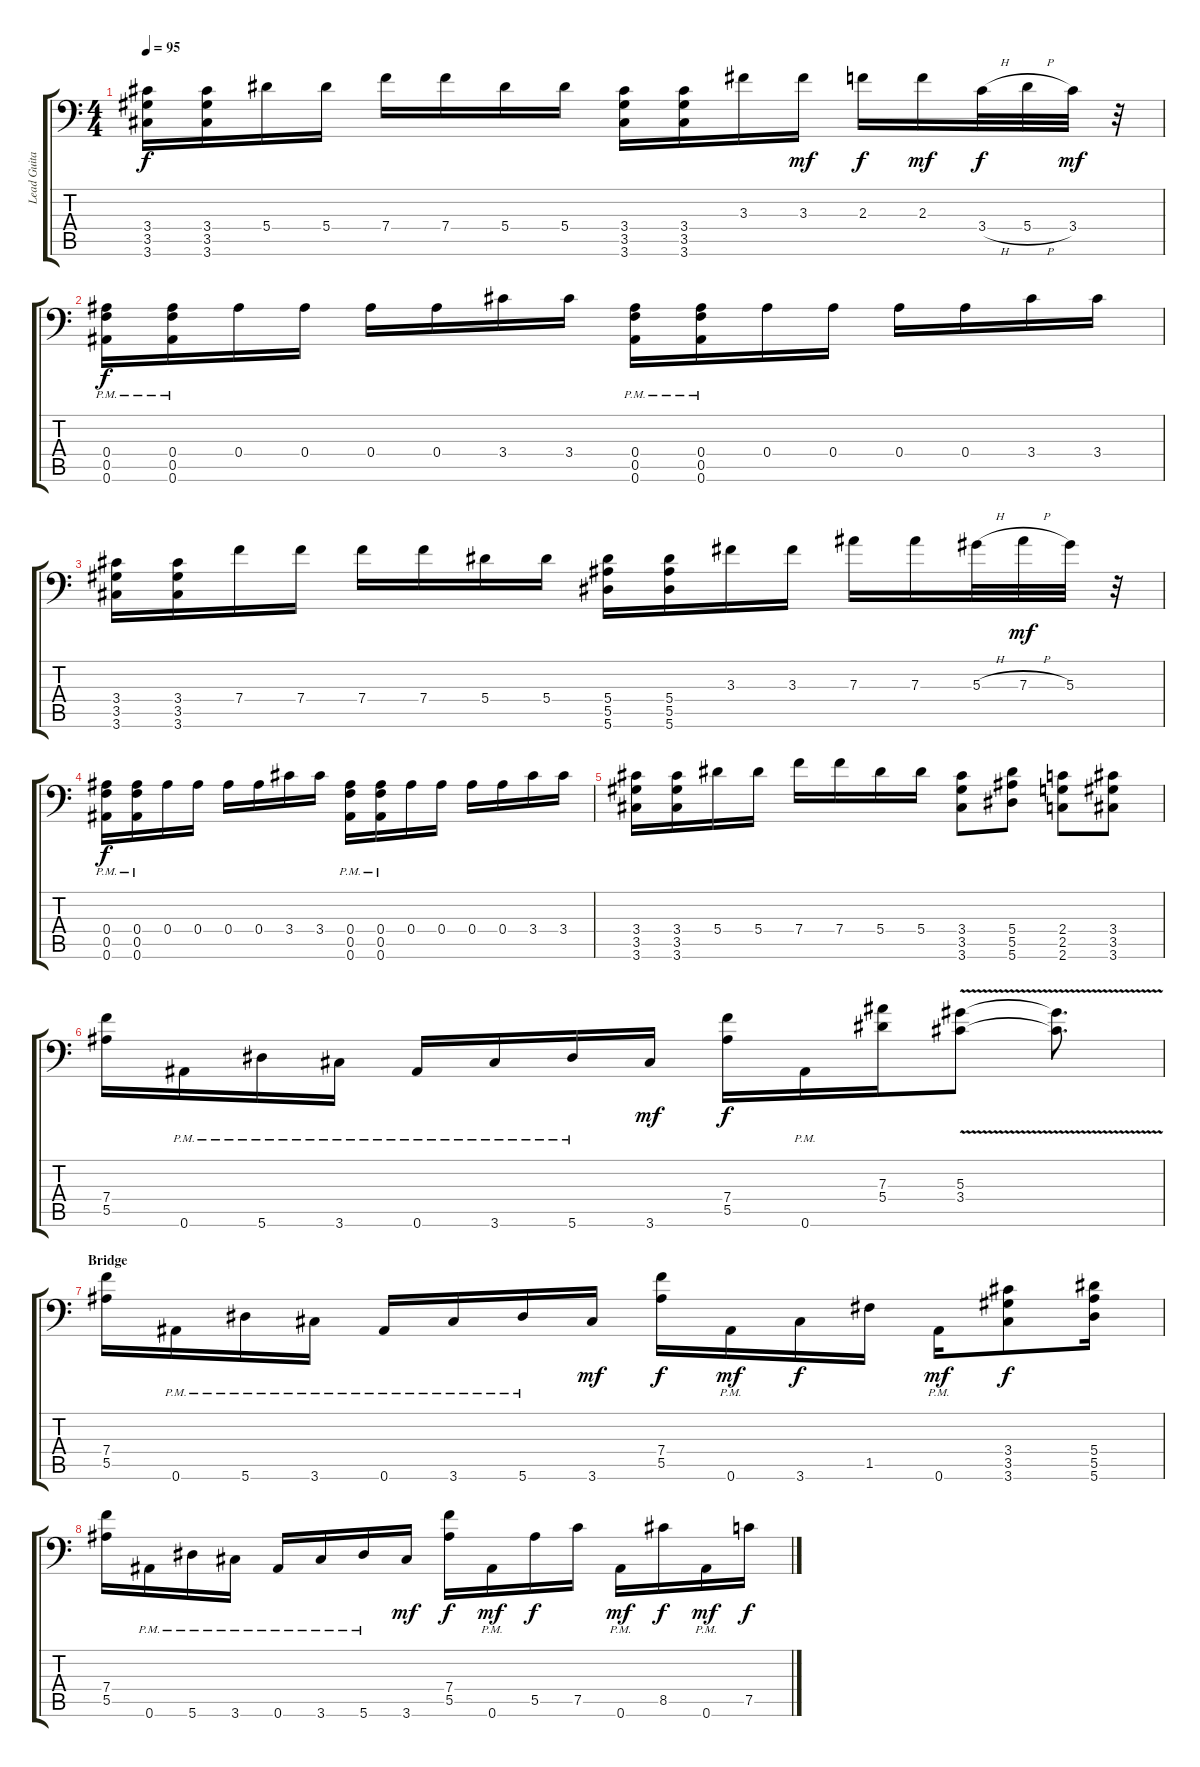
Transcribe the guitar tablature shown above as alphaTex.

\track ("Lead Guitar" "Lead Guita") {instrument distortionguitar}
\staff {score tabs}
\tuning (C4 G3 Eb3 Bb2 F2 Bb1) {hide}
\ts (4 4)
\tempo 95
\clef f4
\ks c
(3.4 3.5 3.6).16{dy f} (3.4 3.5 3.6).16 5.4.16 5.4.16 7.4.16 7.4.16 5.4.16 5.4.16 (3.4 3.5 3.6).16 (3.4 3.5 3.6).16 3.3.16 3.3.16{dy mf} 2.3.16{dy f} 2.3.16{dy mf} 3.4{h}.32{dy f} 5.4{h}.32 3.4.32{dy mf} r.32 |
(0.4 0.5 0.6{pm}).16{dy f} (0.4 0.5 0.6{pm}).16 0.4.16 0.4.16 0.4.16 0.4.16 3.4.16 3.4.16 (0.4 0.5{pm} 0.6).16 (0.4 0.5{pm} 0.6).16 0.4.16 0.4.16 0.4.16 0.4.16 3.4.16 3.4.16 |
(3.4 3.5 3.6).16 (3.4 3.5 3.6).16 7.4.16 7.4.16 7.4.16 7.4.16 5.4.16 5.4.16 (5.4 5.5 5.6).16 (5.4 5.5 5.6).16 3.3.16 3.3.16 7.3.16 7.3.16 5.3{h}.32 7.3{h}.32{dy mf} 5.3.32 r.32 |
(0.4 0.5 0.6{pm}).16{dy f} (0.4 0.5 0.6{pm}).16 0.4.16 0.4.16 0.4.16 0.4.16 3.4.16 3.4.16 (0.4 0.5 0.6{pm}).16 (0.4 0.5 0.6{pm}).16 0.4.16 0.4.16 0.4.16 0.4.16 3.4.16 3.4.16 |
(3.4 3.5 3.6).16 (3.4 3.5 3.6).16 5.4.16 5.4.16 7.4.16 7.4.16 5.4.16 5.4.16 (3.4 3.5 3.6).8 (5.4 5.5 5.6).8 (2.4 2.5 2.6).8 (3.4 3.5 3.6).8 |
(7.4 5.5).16 0.6{pm}.16 5.6{pm}.16 3.6{pm}.16 0.6{pm}.16 3.6{pm}.16 5.6{pm}.16 3.6.16{dy mf} (7.4 5.5).16{dy f} 0.6{pm}.16 (7.3 5.4).16 (5.3 3.4{v}).8 (5.3{t} 3.4{t}).8{d} |
\section ("" "Bridge")
(7.4 5.5).16 0.6{pm}.16 5.6{pm}.16 3.6{pm}.16 0.6{pm}.16 3.6{pm}.16 5.6{pm}.16 3.6.16{dy mf} (7.4 5.5).16{dy f} 0.6{pm}.16{dy mf} 3.6.16{dy f} 1.5.16 0.6{pm}.16{dy mf} (3.4 3.5 3.6).8{dy f} (5.4 5.5 5.6).16 |
(7.4 5.5).16 0.6{pm}.16 5.6{pm}.16 3.6{pm}.16 0.6{pm}.16 3.6{pm}.16 5.6{pm}.16 3.6.16{dy mf} (7.4 5.5).16{dy f} 0.6{pm}.16{dy mf} 5.5.16{dy f} 7.5.16 0.6{pm}.16{dy mf} 8.5.16{dy f} 0.6{pm}.16{dy mf} 7.5.16{dy f}
